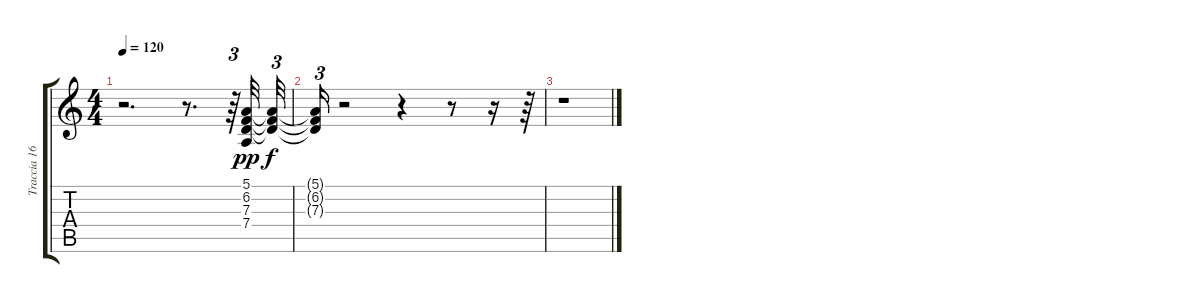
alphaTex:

\track ("Traccia 16" "Traccia 16") {instrument synthstrings1}
\staff {score tabs}
\tuning (E4 B3 G3 D3 A2 E2) {hide}
\ts (4 4)
\tempo 120
\clef g2
\ks c
r.2{d dy pp} r.8{d} r.64{tu (3 2)} (5.1 6.2 7.3 7.4).32 (5.1{t} 6.2{t} 7.3{t}).32{tu (3 2) dy f} |
(5.1{t} 6.2{t} 7.3{t}).16{tu (3 2)} r.2 r.4 r.8 r.16 r.64 |
r.1
